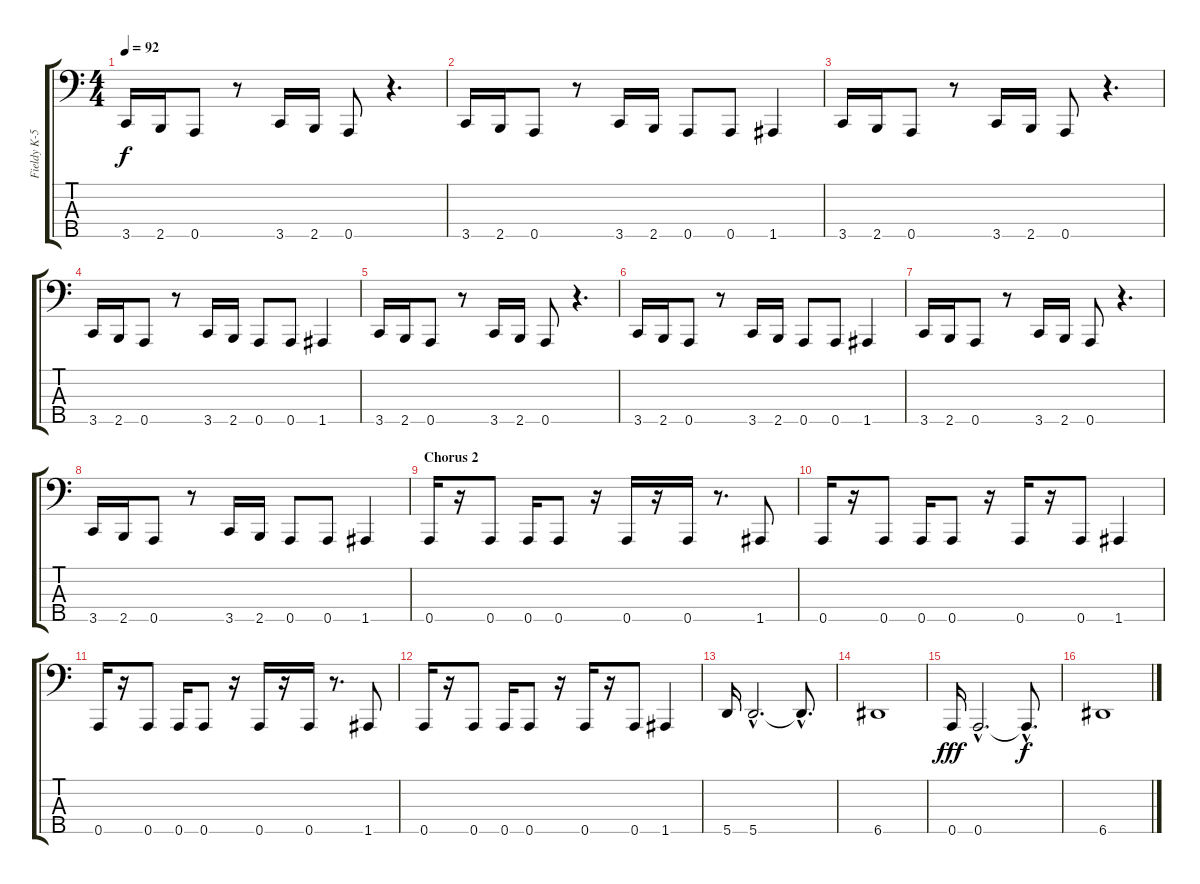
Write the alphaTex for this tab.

\track ("Fieldy K-5" "Fieldy K-5") {instrument slapbass1}
\staff {score tabs}
\tuning (F2 C2 G1 D1 A0) {hide}
\ts (4 4)
\tempo 92
\clef f4
\ks c
3.5.16{dy f} 2.5.16 0.5.8 r.8 3.5.16 2.5.16 0.5.8 r.4{d} |
3.5.16 2.5.16 0.5.8 r.8 3.5.16 2.5.16 0.5.8 0.5.8 1.5.4 |
3.5.16 2.5.16 0.5.8 r.8 3.5.16 2.5.16 0.5.8 r.4{d} |
3.5.16 2.5.16 0.5.8 r.8 3.5.16 2.5.16 0.5.8 0.5.8 1.5.4 |
3.5.16 2.5.16 0.5.8 r.8 3.5.16 2.5.16 0.5.8 r.4{d} |
3.5.16 2.5.16 0.5.8 r.8 3.5.16 2.5.16 0.5.8 0.5.8 1.5.4 |
3.5.16 2.5.16 0.5.8 r.8 3.5.16 2.5.16 0.5.8 r.4{d} |
3.5.16 2.5.16 0.5.8 r.8 3.5.16 2.5.16 0.5.8 0.5.8 1.5.4 |
\section ("" "Chorus 2")
0.5.16{instrument slapbass1} r.16 0.5.8 0.5.16 0.5.8 r.16 0.5.16 r.16 0.5.16 r.8{d} 1.5.8 |
0.5.16 r.16 0.5.8 0.5.16 0.5.8 r.16 0.5.16 r.16 0.5.8 1.5.4 |
0.5.16 r.16 0.5.8 0.5.16 0.5.8 r.16 0.5.16 r.16 0.5.16 r.8{d} 1.5.8 |
0.5.16 r.16 0.5.8 0.5.16 0.5.8 r.16 0.5.16 r.16 0.5.8 1.5.4 |
5.5.16 5.5{hac}.2{d} 5.5{hac t}.8{d} |
6.5.1 |
0.5.16{dy fff} 0.5{hac}.2{d} 0.5{hac t}.8{d dy f} |
6.5.1
